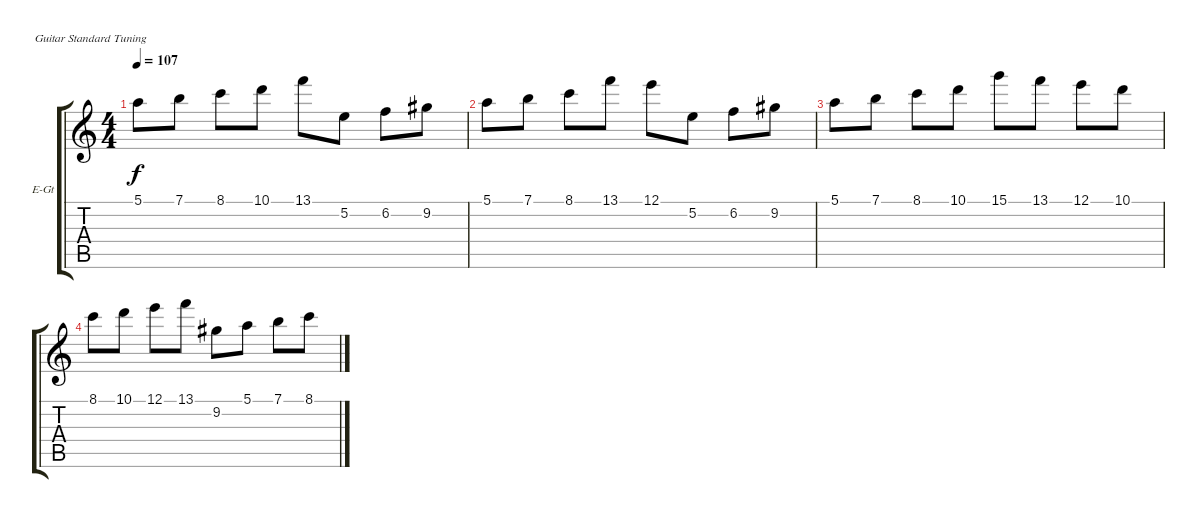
\defaultSystemsLayout 4
\bracketExtendMode groupsimilarinstruments
\firstSystemTrackNameOrientation horizontal
\otherSystemsTrackNameOrientation horizontal
\track ("Effect" "E-Gt") {instrument electricguitarclean}
\staff {score tabs}
\tuning (E4 B3 G3 D3 A2 E2)
\ts (4 4)
\tempo 107
\clef g2
\scale
0.333333
\ks c
5.1.8{dy f} 7.1.8 8.1.8 10.1.8 13.1.8 5.2.8 6.2.8 9.2.8 |
\scale
0.333333 5.1.8 7.1.8 8.1.8 13.1.8 12.1.8 5.2.8 6.2.8 9.2.8 |
\scale
0.333333 5.1.8 7.1.8 8.1.8 10.1.8 15.1.8 13.1.8 12.1.8 10.1.8 |
\scale
0.333333 8.1.8 10.1.8 12.1.8 13.1.8 9.2.8 5.1.8 7.1.8 8.1.8 |
\scale
0.333333 |
\scale
0.333333 |
\scale
0.333333 |
\scale
0.333333 |
\scale
0.333333 |
\scale
0.333333 |
\scale
0.333333 |
\scale
0.333333 |
\scale
0.333333 |
\scale
0.333333 |
\scale
0.333333 |
\scale
0.333333
